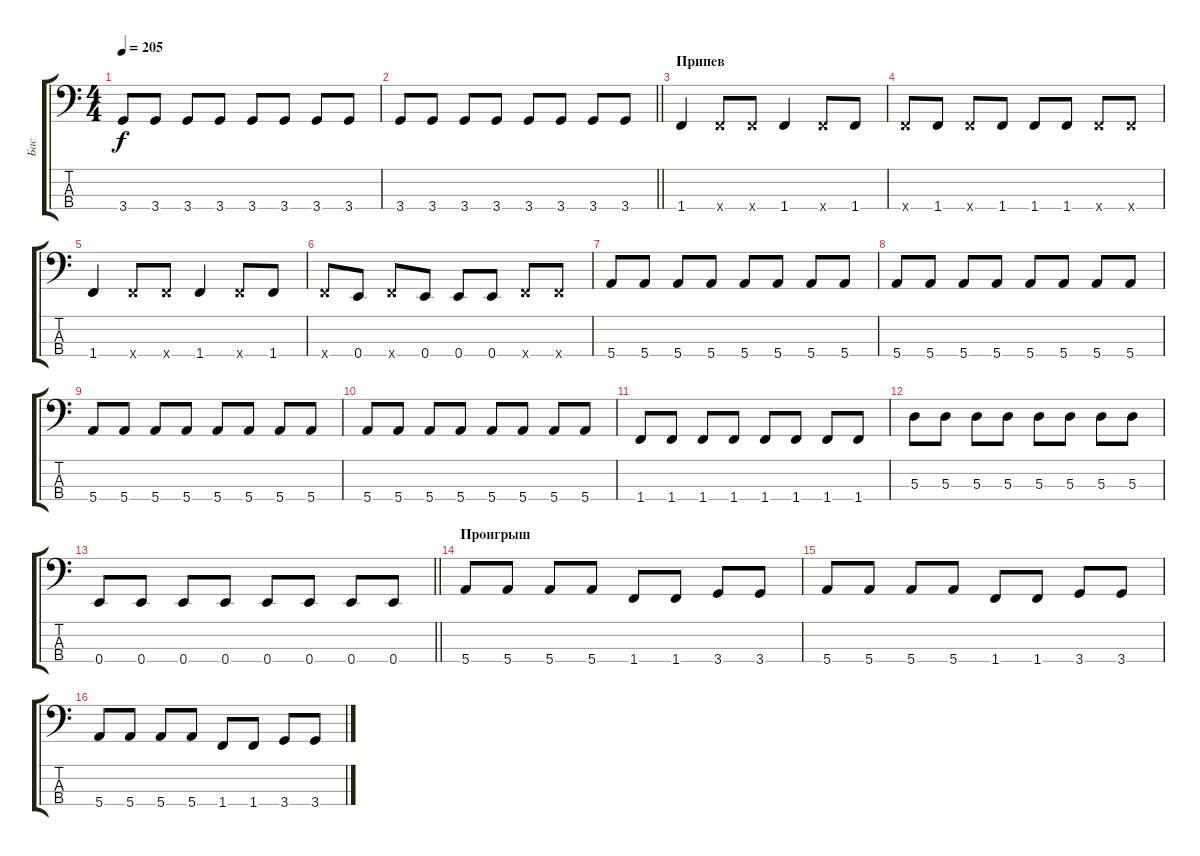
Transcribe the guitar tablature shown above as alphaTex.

\track ("Бас" "Бас") {instrument electricbasspick}
\staff {score tabs}
\tuning (G2 D2 A1 E1) {hide}
\ts (4 4)
\tempo 205
\clef f4
\ks c
3.4.8{dy f} 3.4.8 3.4.8 3.4.8 3.4.8 3.4.8 3.4.8 3.4.8 |
\barLineRight lightlight
3.4.8 3.4.8 3.4.8 3.4.8 3.4.8 3.4.8 3.4.8 3.4.8 |
\section ("" "Припев")
1.4.4 1.4{x}.8 1.4{x}.8 1.4.4 1.4{x}.8 1.4.8 |
1.4{x}.8 1.4.8 1.4{x}.8 1.4.8 1.4.8 1.4.8 1.4{x}.8 1.4{x}.8 |
1.4.4 1.4{x}.8 1.4{x}.8 1.4.4 1.4{x}.8 1.4.8 |
1.4{x}.8 0.4.8 1.4{x}.8 0.4.8 0.4.8 0.4.8 1.4{x}.8 1.4{x}.8 |
5.4.8 5.4.8 5.4.8 5.4.8 5.4.8 5.4.8 5.4.8 5.4.8 |
5.4.8 5.4.8 5.4.8 5.4.8 5.4.8 5.4.8 5.4.8 5.4.8 |
5.4.8 5.4.8 5.4.8 5.4.8 5.4.8 5.4.8 5.4.8 5.4.8 |
5.4.8 5.4.8 5.4.8 5.4.8 5.4.8 5.4.8 5.4.8 5.4.8 |
1.4.8 1.4.8 1.4.8 1.4.8 1.4.8 1.4.8 1.4.8 1.4.8 |
5.3.8 5.3.8 5.3.8 5.3.8 5.3.8 5.3.8 5.3.8 5.3.8 |
\barLineRight lightlight
0.4.8 0.4.8 0.4.8 0.4.8 0.4.8 0.4.8 0.4.8 0.4.8 |
\section ("" "Проигрыш")
5.4.8 5.4.8 5.4.8 5.4.8 1.4.8 1.4.8 3.4.8 3.4.8 |
5.4.8 5.4.8 5.4.8 5.4.8 1.4.8 1.4.8 3.4.8 3.4.8 |
5.4.8 5.4.8 5.4.8 5.4.8 1.4.8 1.4.8 3.4.8 3.4.8
